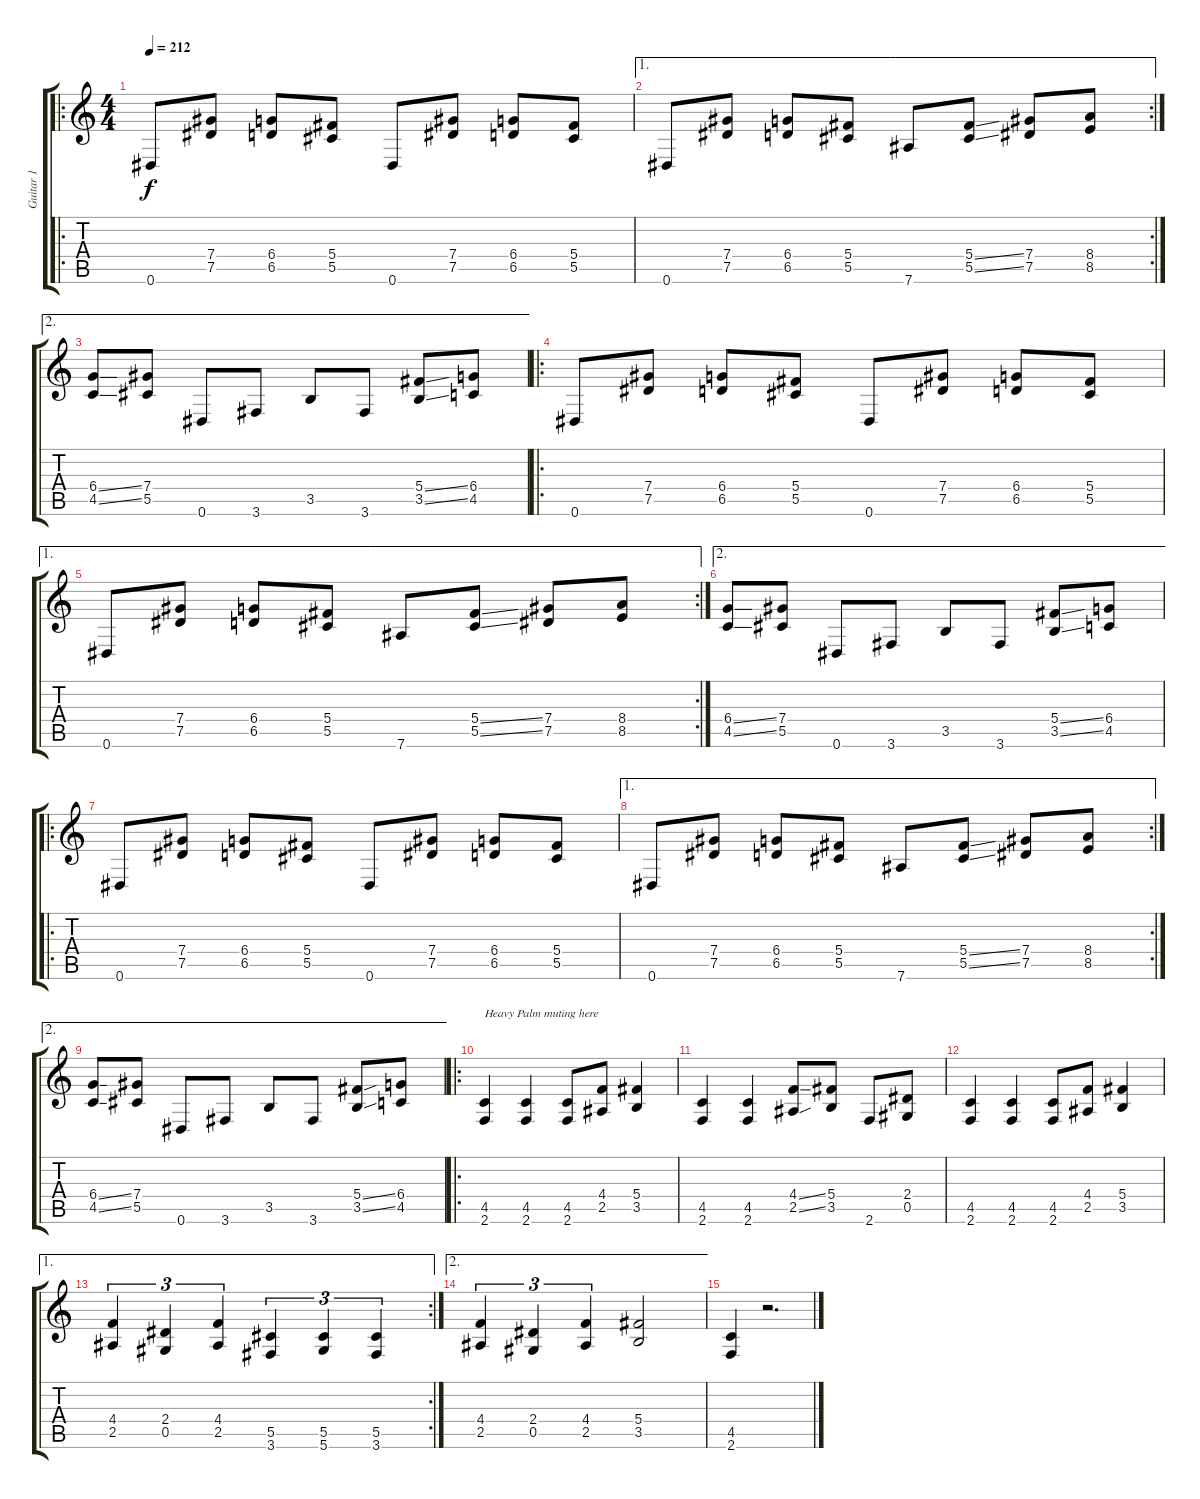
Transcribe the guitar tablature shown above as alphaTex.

\track ("Guitar 1" "Guitar 1") {instrument distortionguitar}
\staff {score tabs}
\tuning (Eb4 Bb3 Gb3 Db3 Ab2 Eb2) {hide}
\ro
\ts (4 4)
\tempo 212
\clef g2
\ks c
0.6.8{dy f} (7.4 7.5).8 (6.4 6.5).8 (5.4 5.5).8 0.6.8 (7.4 7.5).8 (6.4 6.5).8 (5.4 5.5).8 |
\ae 1
\rc 2
0.6.8 (7.4 7.5).8 (6.4 6.5).8 (5.4 5.5).8 7.6.8 (5.4{ss} 5.5{ss}).8 (7.4 7.5).8 (8.4 8.5).8 |
\ae 2
(6.4{ss} 4.5{ss}).8 (7.4 5.5).8 0.6.8 3.6.8 3.5.8 3.6.8 (5.4{ss} 3.5{ss}).8 (6.4 4.5).8 |
\ro
0.6.8 (7.4 7.5).8 (6.4 6.5).8 (5.4 5.5).8 0.6.8 (7.4 7.5).8 (6.4 6.5).8 (5.4 5.5).8 |
\ae 1
\rc 2
0.6.8 (7.4 7.5).8 (6.4 6.5).8 (5.4 5.5).8 7.6.8 (5.4{ss} 5.5{ss}).8 (7.4 7.5).8 (8.4 8.5).8 |
\ae 2
(6.4{ss} 4.5{ss}).8 (7.4 5.5).8 0.6.8 3.6.8 3.5.8 3.6.8 (5.4{ss} 3.5{ss}).8 (6.4 4.5).8 |
\ro
0.6.8 (7.4 7.5).8 (6.4 6.5).8 (5.4 5.5).8 0.6.8 (7.4 7.5).8 (6.4 6.5).8 (5.4 5.5).8 |
\ae 1
\rc 2
0.6.8 (7.4 7.5).8 (6.4 6.5).8 (5.4 5.5).8 7.6.8 (5.4{ss} 5.5{ss}).8 (7.4 7.5).8 (8.4 8.5).8 |
\ae 2
(6.4{ss} 4.5{ss}).8 (7.4 5.5).8 0.6.8 3.6.8 3.5.8 3.6.8 (5.4{ss} 3.5{ss}).8 (6.4 4.5).8 |
\ro
(4.5 2.6).4{txt "Heavy Palm muting here"} (4.5 2.6).4 (4.5 2.6).8 (4.4 2.5).8 (5.4 3.5).4 |
(4.5 2.6).4 (4.5 2.6).4 (4.4{ss} 2.5{ss}).8 (5.4 3.5).8 2.6.8 (2.4 0.5).8 |
(4.5 2.6).4 (4.5 2.6).4 (4.5 2.6).8 (4.4 2.5).8 (5.4 3.5).4 |
\ae 1
\rc 2
(4.4 2.5).4{tu (3 2)} (2.4 0.5).4{tu (3 2)} (4.4 2.5).4{tu (3 2)} (5.5 3.6).4{tu (3 2)} (5.5 5.6).4{tu (3 2)} (5.5 3.6).4{tu (3 2)} |
\ae 2
(4.4 2.5).4{tu (3 2)} (2.4 0.5).4{tu (3 2)} (4.4 2.5).4{tu (3 2)} (5.4 3.5).2 |
(4.5 2.6).4 r.2{d}
